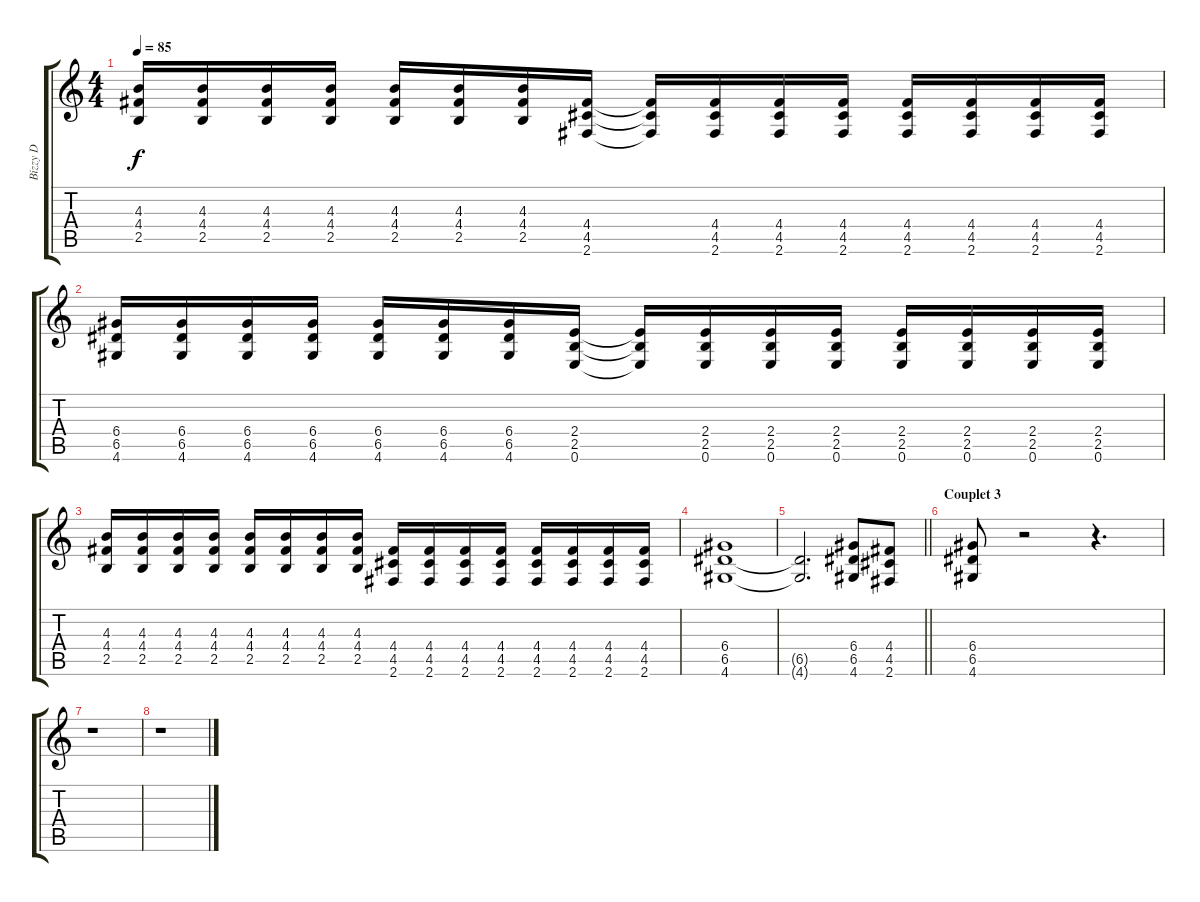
\track ("Bizzy D" "Bizzy D") {instrument overdrivenguitar}
\staff {score tabs}
\tuning (E4 B3 G3 D3 A2 E2) {hide}
\ts (4 4)
\tempo 85
\clef g2
\ks c
(4.3 4.4 2.5).16{dy f} (4.3 4.4 2.5).16 (4.3 4.4 2.5).16 (4.3 4.4 2.5).16 (4.3 4.4 2.5).16 (4.3 4.4 2.5).16 (4.3 4.4 2.5).16 (4.4 4.5 2.6).16 (4.4{t} 4.5{t} 2.6{t}).16 (4.4 4.5 2.6).16 (4.4 4.5 2.6).16 (4.4 4.5 2.6).16 (4.4 4.5 2.6).16 (4.4 4.5 2.6).16 (4.4 4.5 2.6).16 (4.4 4.5 2.6).16 |
(6.4 6.5 4.6).16 (6.4 6.5 4.6).16 (6.4 6.5 4.6).16 (6.4 6.5 4.6).16 (6.4 6.5 4.6).16 (6.4 6.5 4.6).16 (6.4 6.5 4.6).16 (2.4 2.5 0.6).16 (2.4{t} 2.5{t} 0.6{t}).16 (2.4 2.5 0.6).16 (2.4 2.5 0.6).16 (2.4 2.5 0.6).16 (2.4 2.5 0.6).16 (2.4 2.5 0.6).16 (2.4 2.5 0.6).16 (2.4 2.5 0.6).16 |
(4.3 4.4 2.5).16 (4.3 4.4 2.5).16 (4.3 4.4 2.5).16 (4.3 4.4 2.5).16 (4.3 4.4 2.5).16 (4.3 4.4 2.5).16 (4.3 4.4 2.5).16 (4.3 4.4 2.5).16 (4.4 4.5 2.6).16 (4.4 4.5 2.6).16 (4.4 4.5 2.6).16 (4.4 4.5 2.6).16 (4.4 4.5 2.6).16 (4.4 4.5 2.6).16 (4.4 4.5 2.6).16 (4.4 4.5 2.6).16 |
(6.4 6.5 4.6).1 |
\barLineRight lightlight
(6.5{t} 4.6{t}).2{d} (6.4 6.5 4.6).8 (4.4 4.5 2.6).8 |
\section ("" "Couplet 3")
(6.4 6.5 4.6).8 r.2 r.4{d} |
r.1 |
r.1
